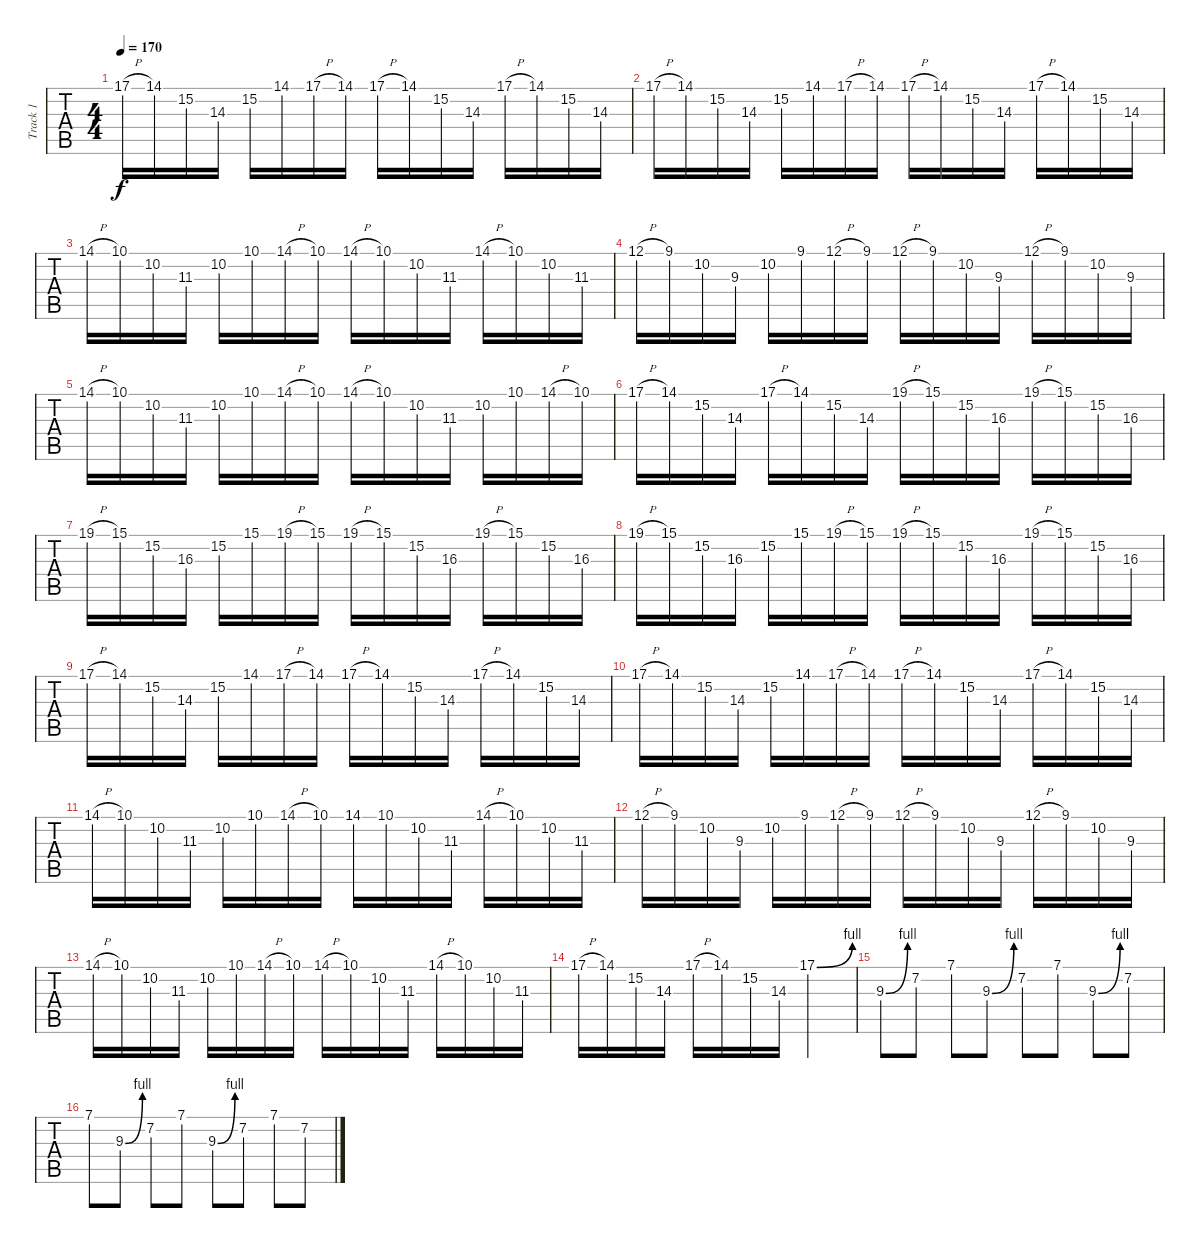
\track ("Track 1" "Track 1") {instrument distortionguitar}
\staff {tabs}
\tuning (E4 B3 G3 D3 A2 E2) {hide}
\ts (4 4)
\tempo 170
\clef g2
\ks c
17.1{h}.16{dy f} 14.1.16 15.2.16 14.3.16 15.2.16 14.1.16 17.1{h}.16 14.1.16 17.1{h}.16 14.1.16 15.2.16 14.3.16 17.1{h}.16 14.1.16 15.2.16 14.3.16 |
17.1{h}.16 14.1.16 15.2.16 14.3.16 15.2.16 14.1.16 17.1{h}.16 14.1.16 17.1{h}.16 14.1.16 15.2.16 14.3.16 17.1{h}.16 14.1.16 15.2.16 14.3.16 |
14.1{h}.16 10.1.16 10.2.16 11.3.16 10.2.16 10.1.16 14.1{h}.16 10.1.16 14.1{h}.16 10.1.16 10.2.16 11.3.16 14.1{h}.16 10.1.16 10.2.16 11.3.16 |
12.1{h}.16 9.1.16 10.2.16 9.3.16 10.2.16 9.1.16 12.1{h}.16 9.1.16 12.1{h}.16 9.1.16 10.2.16 9.3.16 12.1{h}.16 9.1.16 10.2.16 9.3.16 |
14.1{h}.16 10.1.16 10.2.16 11.3.16 10.2.16 10.1.16 14.1{h}.16 10.1.16 14.1{h}.16 10.1.16 10.2.16 11.3.16 10.2.16 10.1.16 14.1{h}.16 10.1.16 |
17.1{h}.16 14.1.16 15.2.16 14.3.16 17.1{h}.16 14.1.16 15.2.16 14.3.16 19.1{h}.16 15.1.16 15.2.16 16.3.16 19.1{h}.16 15.1.16 15.2.16 16.3.16 |
19.1{h}.16 15.1.16 15.2.16 16.3.16 15.2.16 15.1.16 19.1{h}.16 15.1.16 19.1{h}.16 15.1.16 15.2.16 16.3.16 19.1{h}.16 15.1.16 15.2.16 16.3.16 |
19.1{h}.16 15.1.16 15.2.16 16.3.16 15.2.16 15.1.16 19.1{h}.16 15.1.16 19.1{h}.16 15.1.16 15.2.16 16.3.16 19.1{h}.16 15.1.16 15.2.16 16.3.16 |
17.1{h}.16 14.1.16 15.2.16 14.3.16 15.2.16 14.1.16 17.1{h}.16 14.1.16 17.1{h}.16 14.1.16 15.2.16 14.3.16 17.1{h}.16 14.1.16 15.2.16 14.3.16 |
17.1{h}.16 14.1.16 15.2.16 14.3.16 15.2.16 14.1.16 17.1{h}.16 14.1.16 17.1{h}.16 14.1.16 15.2.16 14.3.16 17.1{h}.16 14.1.16 15.2.16 14.3.16 |
14.1{h}.16 10.1.16 10.2.16 11.3.16 10.2.16 10.1.16 14.1{h}.16 10.1.16 14.1.16 10.1.16 10.2.16 11.3.16 14.1{h}.16 10.1.16 10.2.16 11.3.16 |
12.1{h}.16 9.1.16 10.2.16 9.3.16 10.2.16 9.1.16 12.1{h}.16 9.1.16 12.1{h}.16 9.1.16 10.2.16 9.3.16 12.1{h}.16 9.1.16 10.2.16 9.3.16 |
14.1{h}.16 10.1.16 10.2.16 11.3.16 10.2.16 10.1.16 14.1{h}.16 10.1.16 14.1{h}.16 10.1.16 10.2.16 11.3.16 14.1{h}.16 10.1.16 10.2.16 11.3.16 |
17.1{h}.16 14.1.16 15.2.16 14.3.16 17.1{h}.16 14.1.16 15.2.16 14.3.16 17.1{be (bend 0 0 60 4)}.2 |
9.3{be (bend 0 0 60 4)}.8 7.2.8 7.1.8 9.3{be (bend 0 0 60 4)}.8 7.2.8 7.1.8 9.3{be (bend 0 0 60 4)}.8 7.2.8 |
7.1.8 9.3{be (bend 0 0 60 4)}.8 7.2.8 7.1.8 9.3{be (bend 0 0 60 4)}.8 7.2.8 7.1.8 7.2.8
